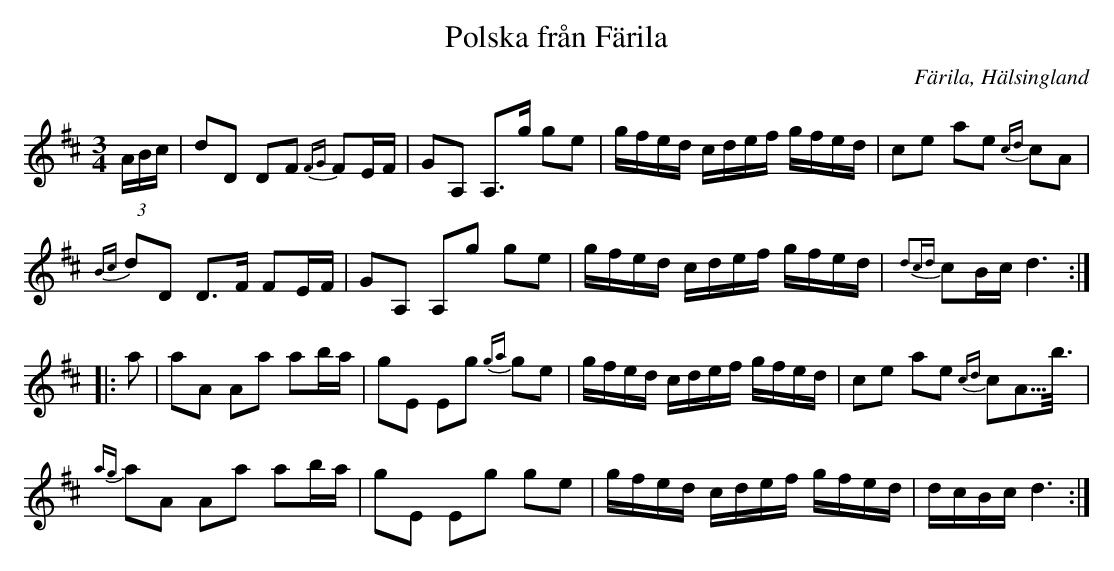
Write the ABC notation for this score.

X:1
T:Polska från Färila
O:Färila, Hälsingland
M:3/4
L:1/16
U:t=turn
K:D
(3ABc | d2D2 D2F2 {F4/3G4/3}F2EF | G2A,2 A,2>g2 g2e2 | gfed cdef gfed | c2e2 a2e2 {cd}c2A2 |
{Bc}d2D2 D2>F2 F2EF | G2A,2 A,2g2 g2e2 | gfed cdef gfed | {d2c3/3d3/3}c2Bc d6 ::
a2 | a2A2 A2a2 a2ba | g2E2 E2g2 {g3/3a3/3}g2e2 | gfed cdef gfed | c2e2 a2e2 {cd}c2A5/4b3/4 |
{a4/3g4/3}a2A2 A2a2 a2ba | g2E2 E2g2 g2e2 | gfed cdef gfed | dcBc d6 :|
